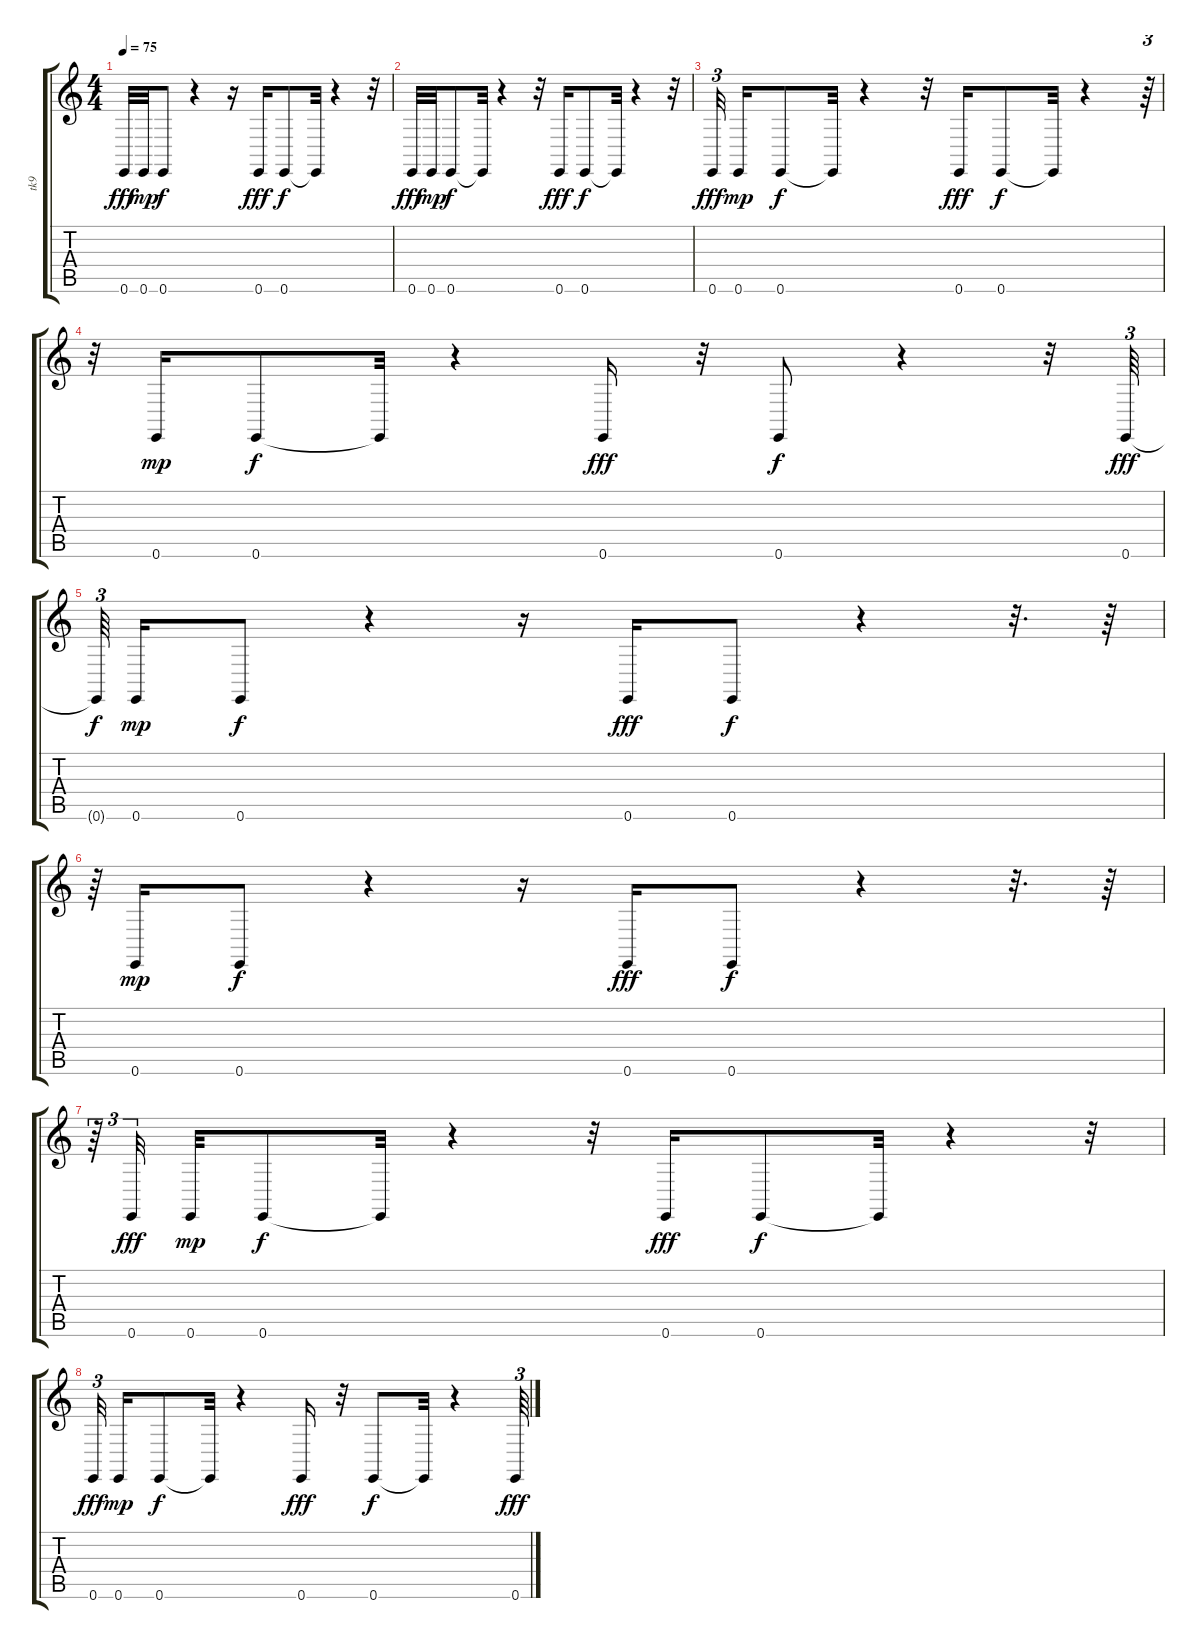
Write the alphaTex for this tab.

\track ("tk9" "tk9") {instrument taikodrum}
\staff {score tabs}
\tuning (E4 B3 G3 D3 A2 E2) {hide}
\ts (4 4)
\tempo 75
\clef g2
\ks c
0.6.32{dy fff} 0.6.32{dy mp} 0.6.8{dy f} r.4 r.16 0.6.16{dy fff} 0.6.8{dy f} 0.6{t}.32 r.4 r.32 |
0.6.32{dy fff} 0.6.32{dy mp} 0.6.8{dy f} 0.6{t}.32 r.4 r.32 0.6.16{dy fff} 0.6.8{dy f} 0.6{t}.32 r.4 r.32 |
0.6.32{tu (3 2) dy fff beam splitsecondary} 0.6.16{dy mp} 0.6.8{dy f} 0.6{t}.32 r.4 r.32 0.6.16{dy fff} 0.6.8{dy f} 0.6{t}.32 r.4 r.64{tu (3 2)} |
r.32{tu (3 2)} 0.6.16{dy mp} 0.6.8{dy f} 0.6{t}.32 r.4 0.6.16{dy fff} r.32 0.6.8{dy f} r.4 r.32 0.6.64{tu (3 2) dy fff} |
0.6{t}.64{tu (3 2) dy f beam splitsecondary} 0.6.16{dy mp} 0.6.8{dy f} r.4 r.16 0.6.16{dy fff} 0.6.8{dy f} r.4 r.32{d} r.64 |
r.64{tu (3 2)} 0.6.16{dy mp} 0.6.8{dy f} r.4 r.16 0.6.16{dy fff} 0.6.8{dy f} r.4 r.32{d} r.64 |
r.64{tu (3 2)} 0.6.32{tu (3 2) dy fff beam splitsecondary} 0.6.32{dy mp} 0.6.8{dy f} 0.6{t}.32 r.4 r.32 0.6.16{dy fff} 0.6.8{dy f} 0.6{t}.32 r.4 r.32 |
0.6.32{tu (3 2) dy fff beam splitsecondary} 0.6.16{dy mp} 0.6.8{dy f} 0.6{t}.32 r.4 0.6.16{dy fff} r.32 0.6.8{dy f} 0.6{t}.32 r.4 0.6.64{tu (3 2) dy fff}
